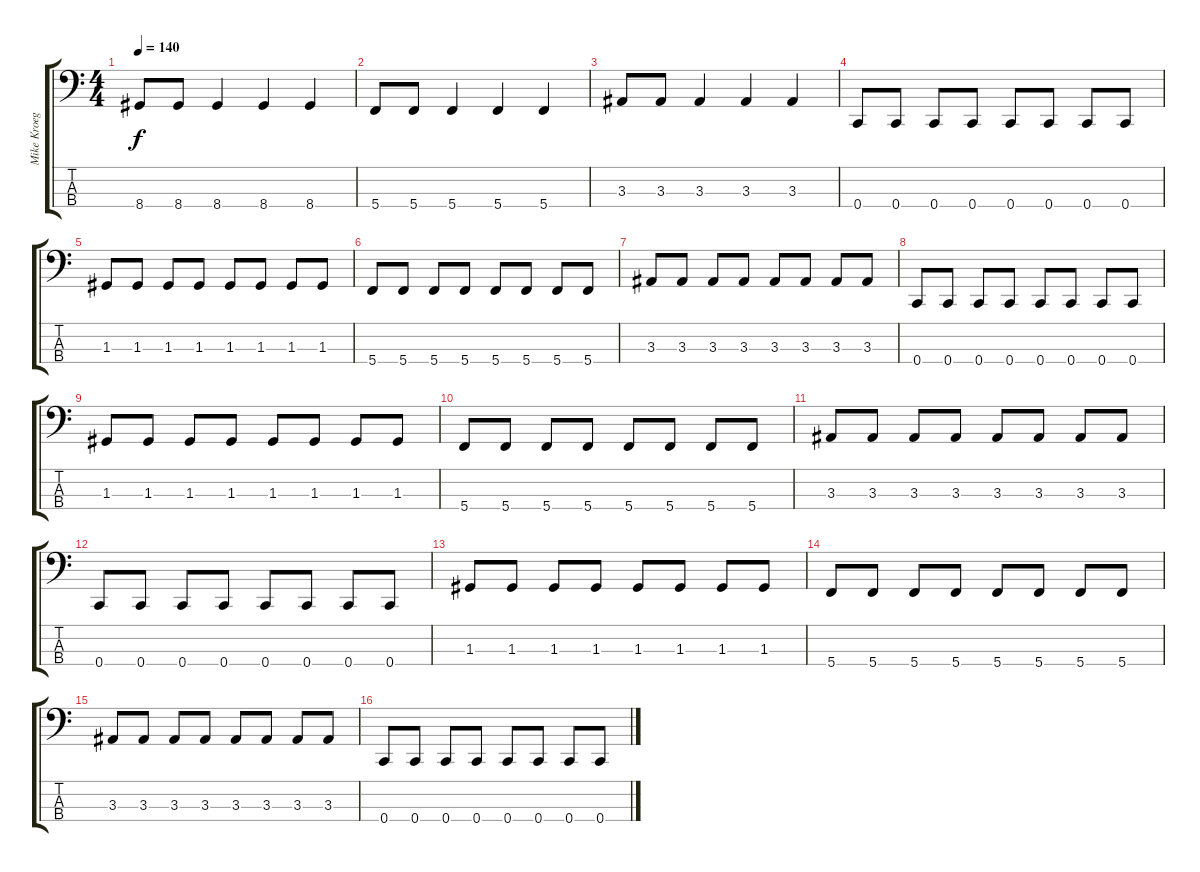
\track ("Mike Kroeger" "Mike Kroeg") {instrument electricbassfinger}
\staff {score tabs}
\tuning (F2 C2 G1 C1) {hide}
\ts (4 4)
\tempo 140
\clef f4
\ks c
8.4.8{dy f} 8.4.8 8.4.4 8.4.4 8.4.4 |
5.4.8 5.4.8 5.4.4 5.4.4 5.4.4 |
3.3.8 3.3.8 3.3.4 3.3.4 3.3.4 |
0.4.8 0.4.8 0.4.8 0.4.8 0.4.8 0.4.8 0.4.8 0.4.8 |
1.3.8 1.3.8 1.3.8 1.3.8 1.3.8 1.3.8 1.3.8 1.3.8 |
5.4.8 5.4.8 5.4.8 5.4.8 5.4.8 5.4.8 5.4.8 5.4.8 |
3.3.8 3.3.8 3.3.8 3.3.8 3.3.8 3.3.8 3.3.8 3.3.8 |
0.4.8 0.4.8 0.4.8 0.4.8 0.4.8 0.4.8 0.4.8 0.4.8 |
1.3.8 1.3.8 1.3.8 1.3.8 1.3.8 1.3.8 1.3.8 1.3.8 |
5.4.8 5.4.8 5.4.8 5.4.8 5.4.8 5.4.8 5.4.8 5.4.8 |
3.3.8 3.3.8 3.3.8 3.3.8 3.3.8 3.3.8 3.3.8 3.3.8 |
0.4.8 0.4.8 0.4.8 0.4.8 0.4.8 0.4.8 0.4.8 0.4.8 |
1.3.8 1.3.8 1.3.8 1.3.8 1.3.8 1.3.8 1.3.8 1.3.8 |
5.4.8 5.4.8 5.4.8 5.4.8 5.4.8 5.4.8 5.4.8 5.4.8 |
3.3.8 3.3.8 3.3.8 3.3.8 3.3.8 3.3.8 3.3.8 3.3.8 |
0.4.8 0.4.8 0.4.8 0.4.8 0.4.8 0.4.8 0.4.8 0.4.8
